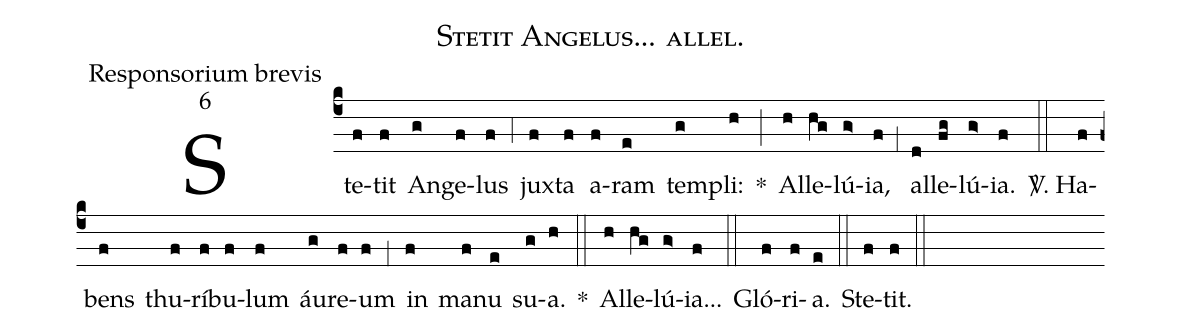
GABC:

name:Stetit Angelus... allel.;
office-part:Responsorium brevis;
mode:6;
%%
(c4) Ste(f)tit(f) An(g)ge(f)lus(f) (,4) jux(f)ta(f) a(f)ram(e) tem(g)pli:(h) *(;) Al(h)le(hg)lú(g>)ia,(f) (,1) al(d)le(fg)lú(g>)ia.(f) (::)

<sp>V/</sp>. Ha(f)bens(f) thu(f)rí(f)bu(f)lum(f) áu(g)re(f)um(f) (,1) in(f) ma(f)nu(e) su(g)a.(h) *(::) Al(h)le(hg)lú(g>)ia...(f) (::)

Gló(f)ri(f)a.(e) (::)
Ste(f)tit.(f) (::)
